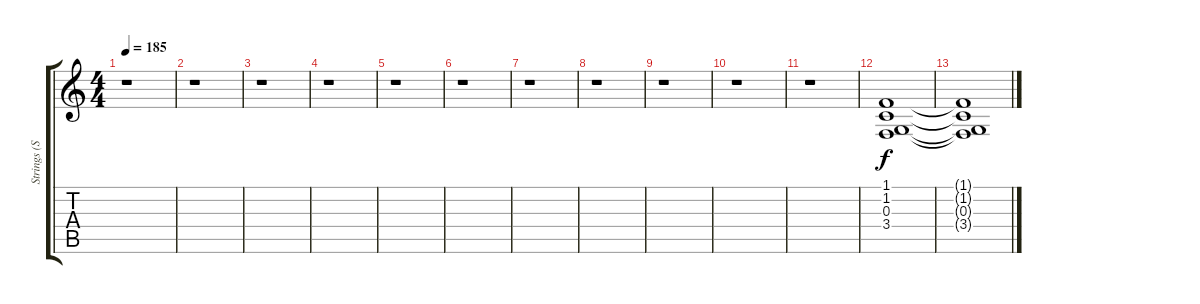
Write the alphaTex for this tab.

\track ("Strings (Synth II)" "Strings (S") {instrument stringensemble1}
\staff {score tabs}
\tuning (E4 B3 G3 D3 A2 E2) {hide}
\ts (4 4)
\tempo 185
\clef g2
\ks c
r.1{dy f} |
r.1 |
r.1 |
r.1 |
r.1 |
r.1 |
r.1 |
r.1 |
r.1 |
r.1 |
r.1 |
(1.1 1.2 0.3 3.4).1 |
(1.1{t} 1.2{t} 0.3{t} 3.4{t}).1
